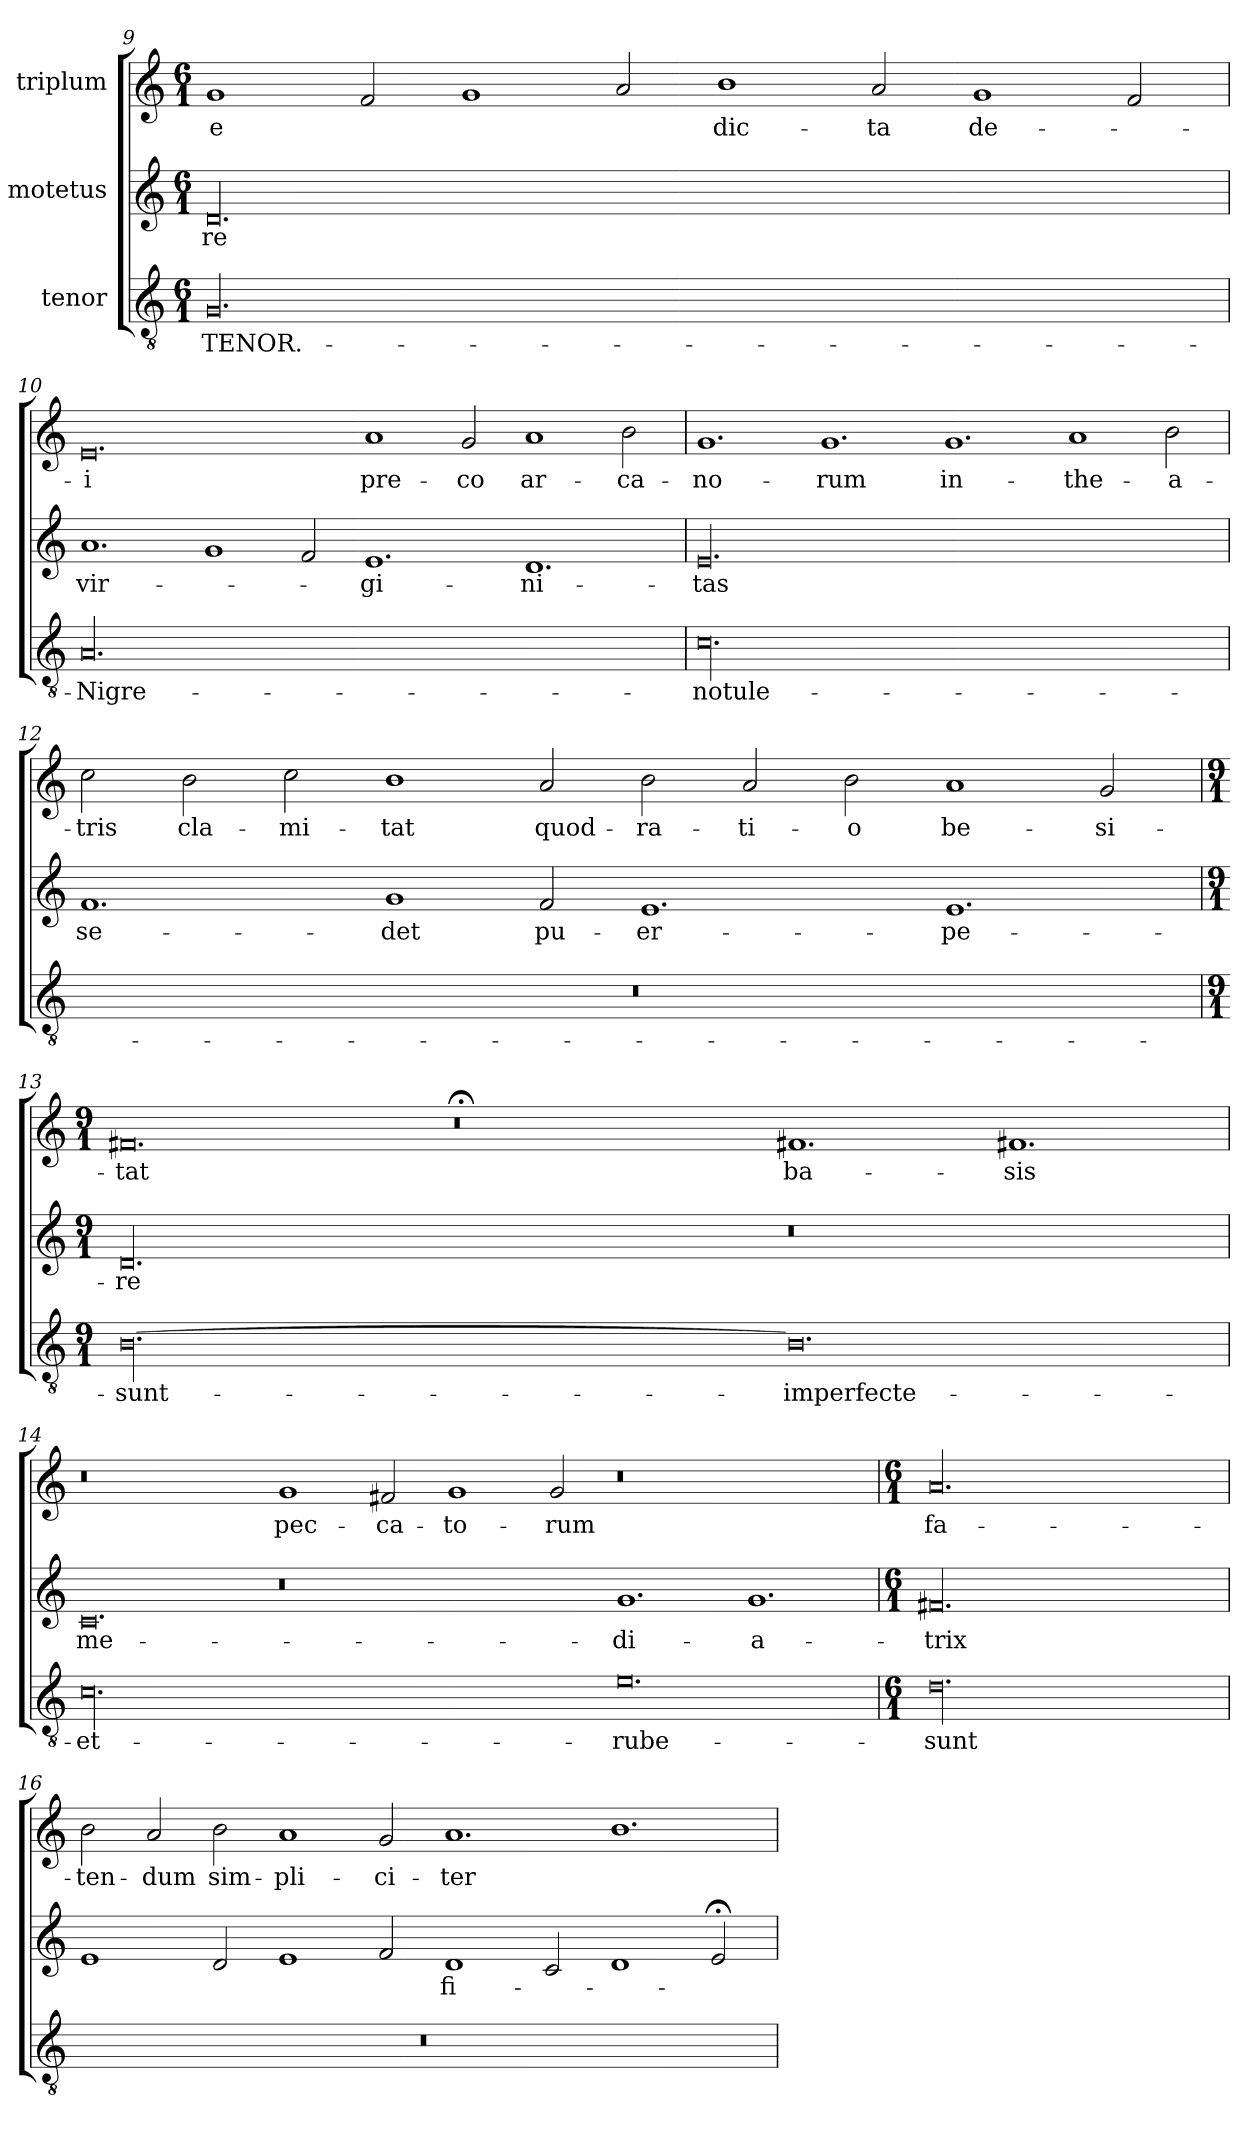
**kern	**text	**kern	**text	**kern	**text
*part3	*part3	*part2	*part2	*part1	*part1
*staff3	*staff3	*staff2	*staff2	*staff1	*staff1
*I"tenor	*	*I"motetus	*	*I"triplum	*
!!LO:LB:g=z
*clefGv2	*	*clefG2	*	*clefG2	*
*k[]	*	*k[]	*	*k[]	*
*C:	*	*C:	*	*C:	*
*M6/1	*	*M6/1	*	*M6/1	*
=9	=9	=9	=9	=9	=9
00.G/	TENOR.-	00.d/	-re	1g/	-e
.	.	.	.	2f/	.
.	.	.	.	1g/	.
.	.	.	.	2a/	.
.	.	.	.	1b\	dic-
.	.	.	.	2a/	-ta
.	.	.	.	1g/	de-
.	.	.	.	2f/	.
=10	=10	=10	=10	=10	=10
00.A/	Nigre-	1.a/	vir-	0.e/	-i
.	.	1g/	.	.	.
.	.	2f/	.	.	.
.	.	1.e/	-gi-	1a/	pre-
.	.	.	.	2g/	-co
.	.	1.d/	-ni-	1a/	ar-
.	.	.	.	2b\	-ca-
=11	=11	=11	=11	=11	=11
00.c\	notule-	00.e/	-tas	1.g/	-no-
.	.	.	.	1.g/	-rum
.	.	.	.	1.g/	in-
.	.	.	.	1a/	the-
.	.	.	.	2b\	-a-
!!LO:PB:g=z
=12	=12	=12	=12	=12	=12
00.r	.	1.f/	se-	2cc\	-tris
.	.	.	.	2b\	cla-
.	.	.	.	2cc\	-mi-
.	.	1g/	-det	1b\	-tat
.	.	2f/	pu-	2a/	quod-
.	.	1.e/	-er-	2b\	ra-
.	.	.	.	2a/	-ti-
.	.	.	.	2b\	-o
.	.	1.e/	-pe-	1a/	be-
.	.	.	.	2g/	-si-
=13	=13	=13	=13	=13	=13
*M9/1	*	*M9/1	*	*M9/1	*
[00.Bi\	sunt-	00.d/	-re	0.f#X/	-tat
.	.	.	.	0.r;<	.
0.Bi\]	imperfecte-	0.r	.	1.f#Xj/	ba-
.	.	.	.	1.f#Xj/	-sis
=14	=14	=14	=14	=14	=14
00.ci\	et-	0.c/	me-	0.r	.
.	.	0.r	.	1g/	pec-
.	.	.	.	2f#X/	-ca-
.	.	.	.	1g/	-to-
.	.	.	.	2g/	-rum
0.ei\	rube-	1.g/	-di-	0.r	.
.	.	1.g/	-a-	.	.
!!LO:LB:g=z
=15	=15	=15	=15	=15	=15
*M6/1	*	*M6/1	*	*M6/1	*
00.d\	sunt-	00.f#X/	-trix	00.a/	fa-
=16	=16	=16	=16	=16	=16
00.r	.	1e/	.	2b\	-ten-
.	.	.	.	2a/	-dum
.	.	2d/	.	2b\	sim-
.	.	1e/	.	1a/	-pli-
.	.	2f/	.	2g/	-ci-
.	.	1d/	fi-	1.a/	-ter
.	.	2c/	.	.	.
.	.	1d/	.	1.b\	.
.	.	2e;</	.	.	.
=	=	=	=	=	=
*-	*-	*-	*-	*-	*-
